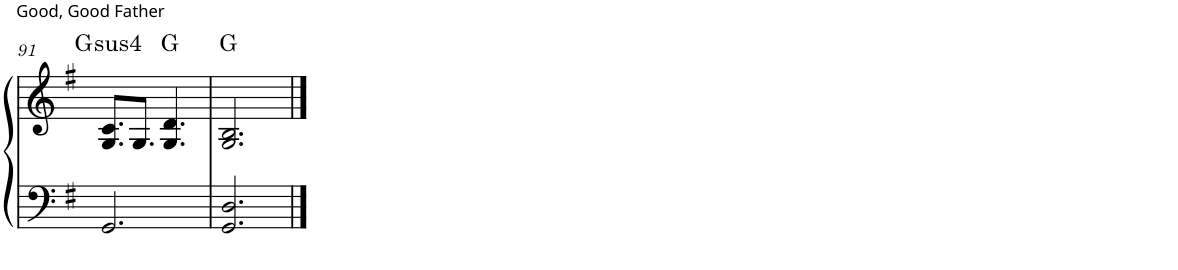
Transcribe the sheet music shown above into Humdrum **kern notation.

**kern	**kern	**harte
*part1	*part1	*part1
*staff2	*staff1	*
!!LO:PB:g=z
*clefF4	*clefG2	*
*k[f#]	*k[f#]	*
*M6/8	*M6/8	*
=91	=91	=91
!	!	!LO:H:kt=4
2.GG/	8.G/ 8.c/L	G:sus4
.	8.G/J	.
.	4.G/ 4.d/	G:maj
=92	=92	=92
2.GG/ 2.D/	2.G/ 2.B/	G:maj
==	==	==
*-	*-	*-
